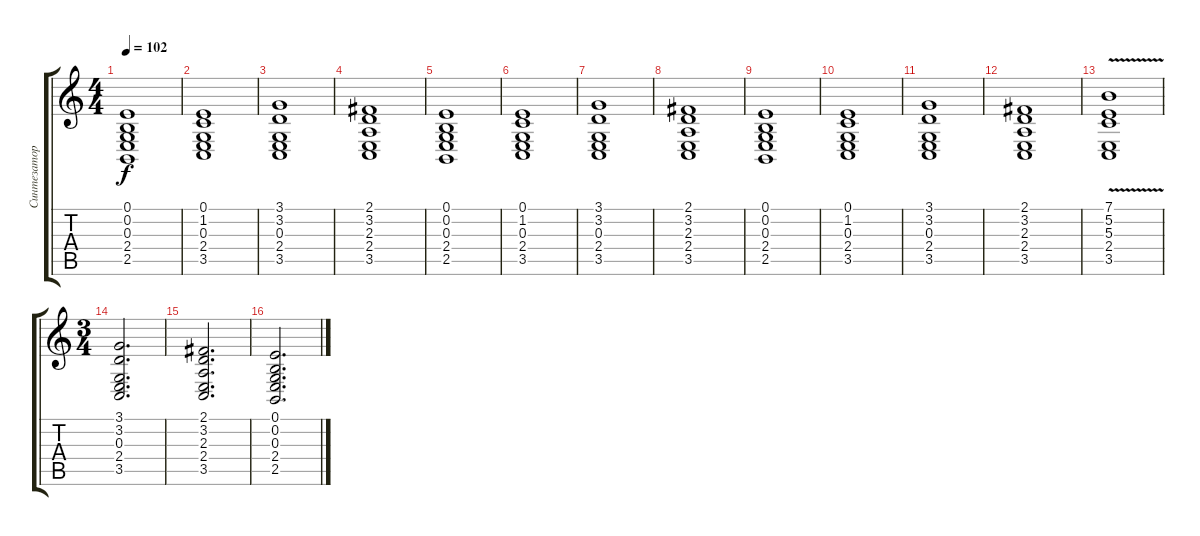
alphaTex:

\track ("Синтезатор" "Синтезатор") {instrument choiraahs}
\staff {score tabs}
\tuning (E4 B3 G3 D3 A2 E2) {hide}
\ts (4 4)
\tempo 102
\clef g2
\ks c
(0.1 0.2 0.3 2.4 2.5).1{dy f} |
(0.1 1.2 0.3 2.4 3.5).1 |
(3.1 3.2 0.3 2.4 3.5).1 |
(2.1 3.2 2.3 2.4 3.5).1 |
(0.1 0.2 0.3 2.4 2.5).1 |
(0.1 1.2 0.3 2.4 3.5).1 |
(3.1 3.2 0.3 2.4 3.5).1 |
(2.1 3.2 2.3 2.4 3.5).1 |
(0.1 0.2 0.3 2.4 2.5).1 |
(0.1 1.2 0.3 2.4 3.5).1 |
(3.1 3.2 0.3 2.4 3.5).1 |
(2.1 3.2 2.3 2.4 3.5).1 |
(7.1{v} 5.2 5.3 2.4 3.5).1 |
\ts (3 4)
(3.1 3.2 0.3 2.4 3.5).2{d} |
(2.1 3.2 2.3 2.4 3.5).2{d} |
(0.1 0.2 0.3 2.4 2.5).2{d}
